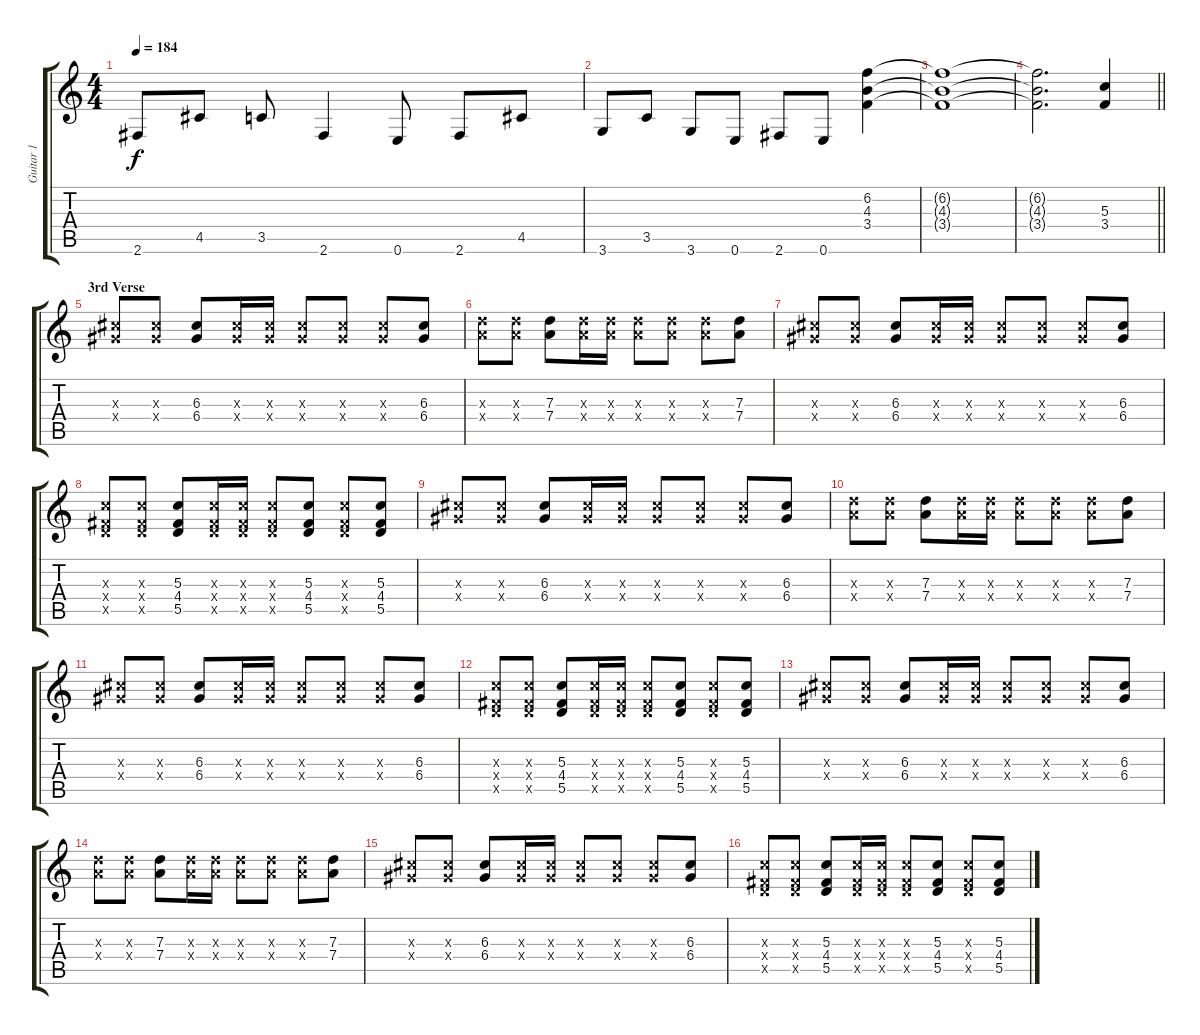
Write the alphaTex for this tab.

\track ("Guitar 1" "Guitar 1") {instrument distortionguitar}
\staff {score tabs}
\tuning (E4 B3 G3 D3 A2 E2) {hide}
\ts (4 4)
\tempo 184
\clef g2
\ks c
2.6.8{dy f} 4.5.8 3.5.8 2.6.4 0.6.8 2.6.8 4.5.8 |
3.6.8 3.5.8 3.6.8 0.6.8 2.6.8 0.6.8 (6.2 4.3 3.4).4 |
(6.2{t} 4.3{t} 3.4{t}).1 |
\barLineRight lightlight
(6.2{t} 4.3{t} 3.4{t}).2{d} (5.3 3.4).4 |
\section ("" "3rd Verse")
(6.3{x} 6.4{x}).8 (6.3{x} 6.4{x}).8 (6.3 6.4).8 (6.3{x} 6.4{x}).16 (6.3{x} 6.4{x}).16 (6.3{x} 6.4{x}).8 (6.3{x} 6.4{x}).8 (6.3{x} 6.4{x}).8 (6.3 6.4).8 |
(7.3{x} 7.4{x}).8 (7.3{x} 7.4{x}).8 (7.3 7.4).8 (7.3{x} 7.4{x}).16 (7.3{x} 7.4{x}).16 (7.3{x} 7.4{x}).8 (7.3{x} 7.4{x}).8 (7.3{x} 7.4{x}).8 (7.3 7.4).8 |
(6.3{x} 6.4{x}).8 (6.3{x} 6.4{x}).8 (6.3 6.4).8 (6.3{x} 6.4{x}).16 (6.3{x} 6.4{x}).16 (6.3{x} 6.4{x}).8 (6.3{x} 6.4{x}).8 (6.3{x} 6.4{x}).8 (6.3 6.4).8 |
(5.3{x} 4.4{x} 5.5{x}).8 (5.3{x} 4.4{x} 5.5{x}).8 (5.3 4.4 5.5).8 (5.3{x} 4.4{x} 5.5{x}).16 (5.3{x} 4.4{x} 5.5{x}).16 (5.3{x} 4.4{x} 5.5{x}).8 (5.3 4.4 5.5).8 (5.3{x} 4.4{x} 5.5{x}).8 (5.3 4.4 5.5).8 |
(6.3{x} 6.4{x}).8 (6.3{x} 6.4{x}).8 (6.3 6.4).8 (6.3{x} 6.4{x}).16 (6.3{x} 6.4{x}).16 (6.3{x} 6.4{x}).8 (6.3{x} 6.4{x}).8 (6.3{x} 6.4{x}).8 (6.3 6.4).8 |
(7.3{x} 7.4{x}).8 (7.3{x} 7.4{x}).8 (7.3 7.4).8 (7.3{x} 7.4{x}).16 (7.3{x} 7.4{x}).16 (7.3{x} 7.4{x}).8 (7.3{x} 7.4{x}).8 (7.3{x} 7.4{x}).8 (7.3 7.4).8 |
(6.3{x} 6.4{x}).8 (6.3{x} 6.4{x}).8 (6.3 6.4).8 (6.3{x} 6.4{x}).16 (6.3{x} 6.4{x}).16 (6.3{x} 6.4{x}).8 (6.3{x} 6.4{x}).8 (6.3{x} 6.4{x}).8 (6.3 6.4).8 |
(5.3{x} 4.4{x} 5.5{x}).8 (5.3{x} 4.4{x} 5.5{x}).8 (5.3 4.4 5.5).8 (5.3{x} 4.4{x} 5.5{x}).16 (5.3{x} 4.4{x} 5.5{x}).16 (5.3{x} 4.4{x} 5.5{x}).8 (5.3 4.4 5.5).8 (5.3{x} 4.4{x} 5.5{x}).8 (5.3 4.4 5.5).8 |
(6.3{x} 6.4{x}).8 (6.3{x} 6.4{x}).8 (6.3 6.4).8 (6.3{x} 6.4{x}).16 (6.3{x} 6.4{x}).16 (6.3{x} 6.4{x}).8 (6.3{x} 6.4{x}).8 (6.3{x} 6.4{x}).8 (6.3 6.4).8 |
(7.3{x} 7.4{x}).8 (7.3{x} 7.4{x}).8 (7.3 7.4).8 (7.3{x} 7.4{x}).16 (7.3{x} 7.4{x}).16 (7.3{x} 7.4{x}).8 (7.3{x} 7.4{x}).8 (7.3{x} 7.4{x}).8 (7.3 7.4).8 |
(6.3{x} 6.4{x}).8 (6.3{x} 6.4{x}).8 (6.3 6.4).8 (6.3{x} 6.4{x}).16 (6.3{x} 6.4{x}).16 (6.3{x} 6.4{x}).8 (6.3{x} 6.4{x}).8 (6.3{x} 6.4{x}).8 (6.3 6.4).8 |
(5.3{x} 4.4{x} 5.5{x}).8 (5.3{x} 4.4{x} 5.5{x}).8 (5.3 4.4 5.5).8 (5.3{x} 4.4{x} 5.5{x}).16 (5.3{x} 4.4{x} 5.5{x}).16 (5.3{x} 4.4{x} 5.5{x}).8 (5.3 4.4 5.5).8 (5.3{x} 4.4{x} 5.5{x}).8 (5.3 4.4 5.5).8
